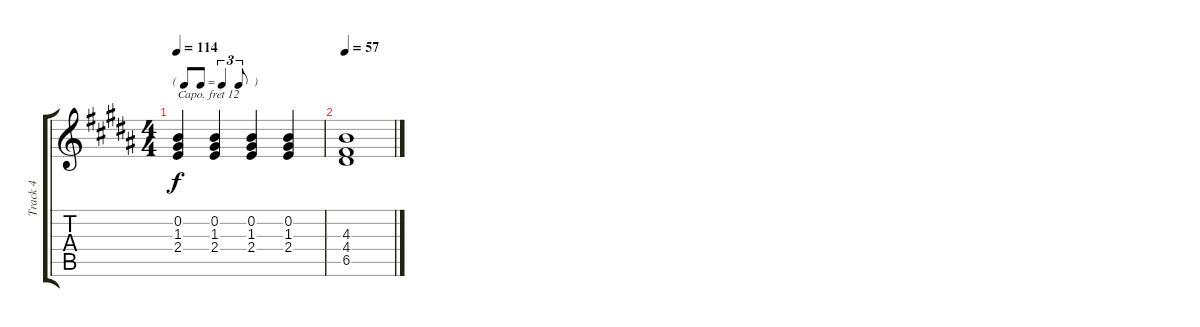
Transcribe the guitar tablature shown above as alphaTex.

\track ("Track 4" "Track 4") {instrument acousticgrandpiano}
\staff {score tabs}
\capo 12
\tuning (E4 B3 G3 D3 A2 E2) {hide}
\ts (4 4)
\tf triplet8th
\tempo 114
\clef g2
\ks b
(0.2 1.3 2.4).4{dy f} (0.2 1.3 2.4).4 (0.2 1.3 2.4).4 (0.2 1.3 2.4).4 |
\tempo 57
(4.3 4.4 6.5).1
